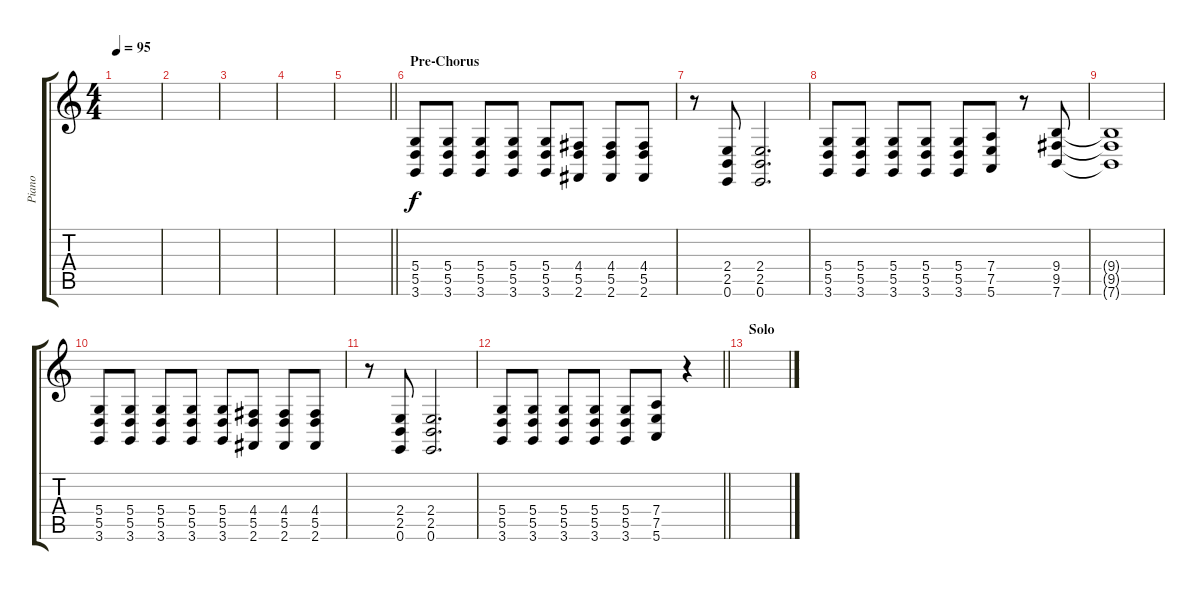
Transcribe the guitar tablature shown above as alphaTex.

\track ("Piano" "Piano") {instrument brightacousticpiano}
\staff {score tabs}
\tuning (E4 B3 G3 D3 A2 E2) {hide}
\ts (4 4)
\tempo 95
\clef g2
\ks c
|
|
|
|
\barLineRight lightlight
|
\section ("" "Pre-Chorus")
(5.4 5.5 3.6).8 (5.4 5.5 3.6).8 (5.4 5.5 3.6).8 (5.4 5.5 3.6).8 (5.4 5.5 3.6).8 (4.4 5.5 2.6).8 (4.4 5.5 2.6).8 (4.4 5.5 2.6).8 |
r.8 (2.4 2.5 0.6).8 (2.4 2.5 0.6).2{d} |
(5.4 5.5 3.6).8 (5.4 5.5 3.6).8 (5.4 5.5 3.6).8 (5.4 5.5 3.6).8 (5.4 5.5 3.6).8 (7.4 7.5 5.6).8 r.8 (9.4 9.5 7.6).8 |
(9.4{t} 9.5{t} 7.6{t}).1 |
(5.4 5.5 3.6).8 (5.4 5.5 3.6).8 (5.4 5.5 3.6).8 (5.4 5.5 3.6).8 (5.4 5.5 3.6).8 (4.4 5.5 2.6).8 (4.4 5.5 2.6).8 (4.4 5.5 2.6).8 |
r.8 (2.4 2.5 0.6).8 (2.4 2.5 0.6).2{d} |
\barLineRight lightlight
(5.4 5.5 3.6).8 (5.4 5.5 3.6).8 (5.4 5.5 3.6).8 (5.4 5.5 3.6).8 (5.4 5.5 3.6).8 (7.4 7.5 5.6).8 r.4 |
\section ("" "Solo")
